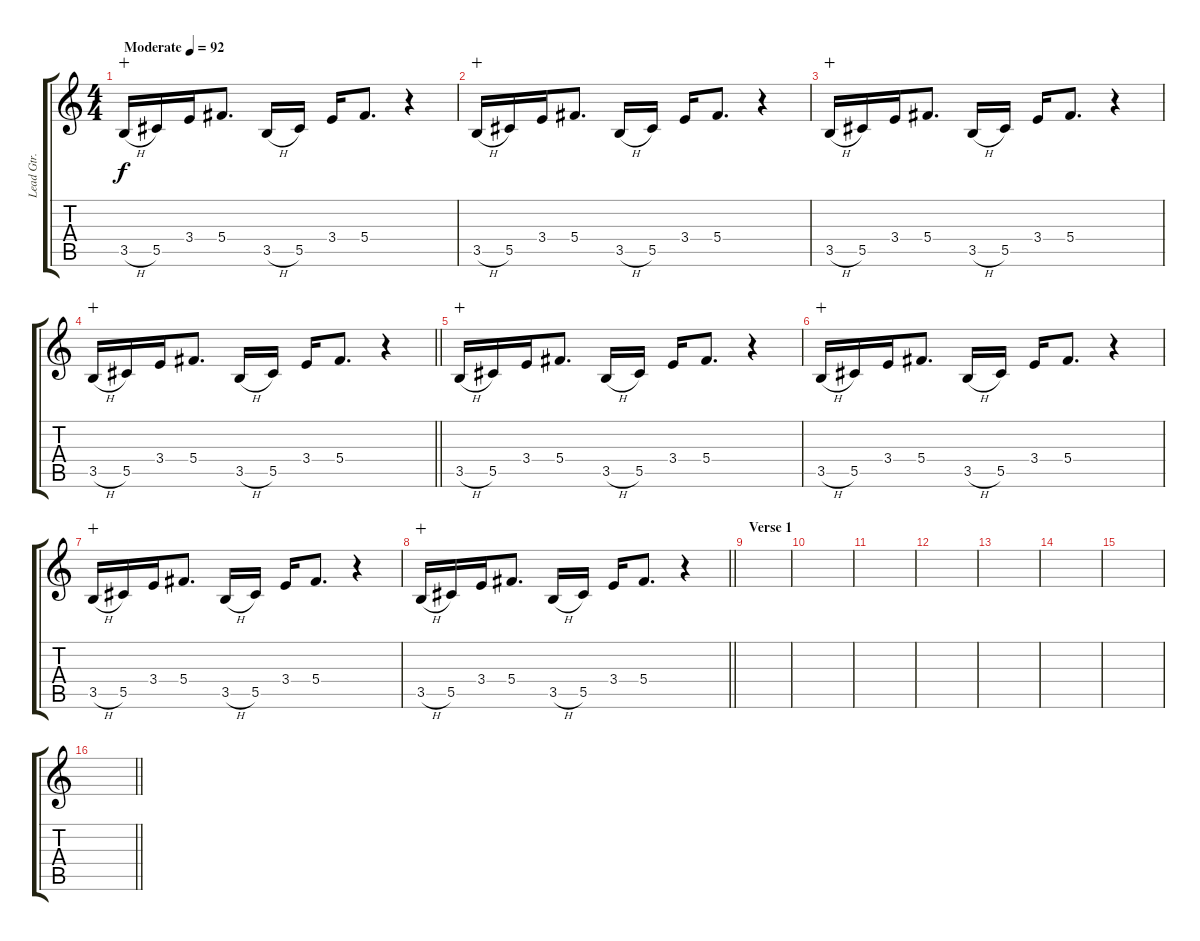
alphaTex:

\track ("Lead Gtr." "Lead Gtr.") {instrument distortionguitar}
\staff {score tabs}
\tuning (Eb4 Bb3 Gb3 Db3 Ab2 Db2) {hide}
\ts (4 4)
\tempo (92 "Moderate")
\clef g2
\ks c
3.5{h}.16{dy f instrument distortionguitar wahc} 5.5.16 3.4.16 5.4.8{d} 3.5{h}.16 5.5.16 3.4.16 5.4.8{d} r.4 |
3.5{h}.16{wahc} 5.5.16 3.4.16 5.4.8{d} 3.5{h}.16 5.5.16 3.4.16 5.4.8{d} r.4 |
3.5{h}.16{wahc} 5.5.16 3.4.16 5.4.8{d} 3.5{h}.16 5.5.16 3.4.16 5.4.8{d} r.4 |
\barLineRight lightlight
3.5{h}.16{wahc} 5.5.16 3.4.16 5.4.8{d} 3.5{h}.16 5.5.16 3.4.16 5.4.8{d} r.4 |
\section ("" "")
3.5{h}.16{wahc} 5.5.16 3.4.16 5.4.8{d} 3.5{h}.16 5.5.16 3.4.16 5.4.8{d} r.4 |
3.5{h}.16{wahc} 5.5.16 3.4.16 5.4.8{d} 3.5{h}.16 5.5.16 3.4.16 5.4.8{d} r.4 |
3.5{h}.16{wahc} 5.5.16 3.4.16 5.4.8{d} 3.5{h}.16 5.5.16 3.4.16 5.4.8{d} r.4 |
\barLineRight lightlight
3.5{h}.16{wahc} 5.5.16 3.4.16 5.4.8{d} 3.5{h}.16 5.5.16 3.4.16 5.4.8{d} r.4 |
\section ("" "Verse 1")
|
|
|
|
|
|
|
\barLineRight lightlight
